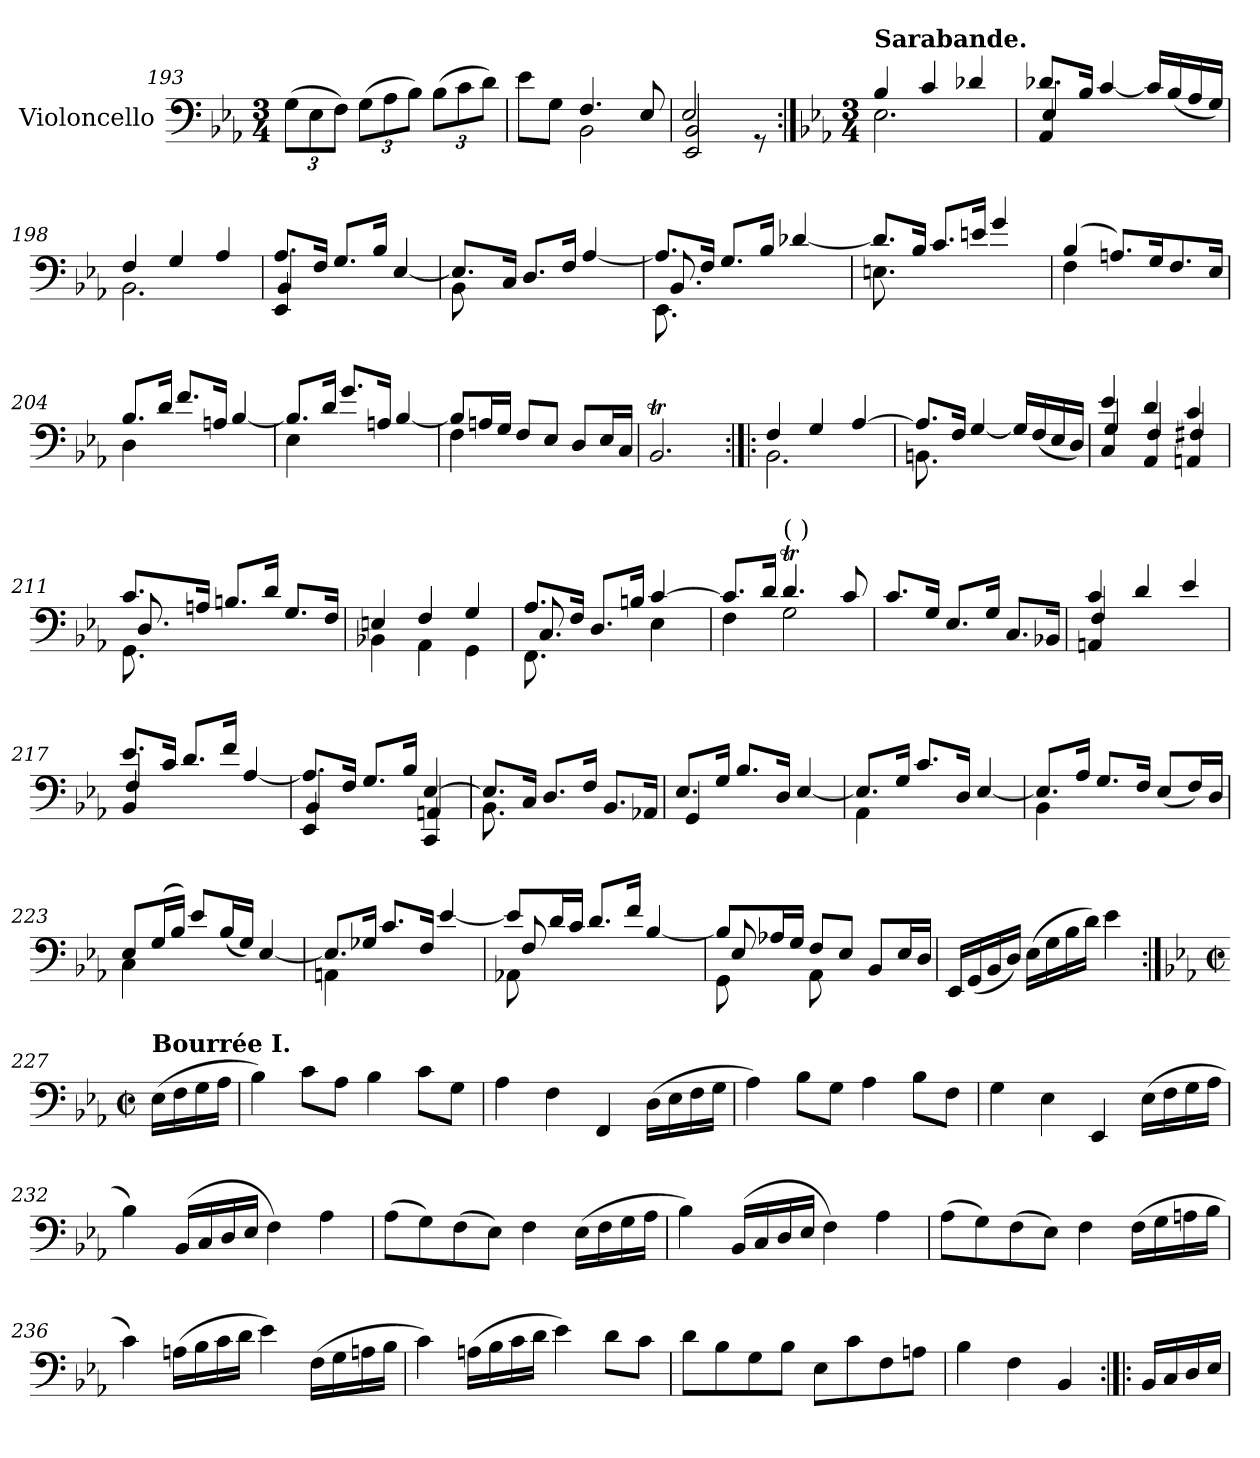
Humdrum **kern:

**kern
*part1
*staff1
*I"Violoncello
*I'Vc.
*clefF4
*k[b-e-a-]
*M3/4
*Xbrackettup
=193
(12G\L
12E-\
12F\J)
(12G\L
12A-\
12B-\J)
(12B-\L
12c\
12d\J)
=194
*^
8e-\L	4ryy
8G\J	.
4.F/	2BB-\
8E-/	.
=195	=195
*	*^
2E-/	2EE-/	2BB-/
8rGG	8ryy	8ryy
*v	*v	*v
!!LO:PB:g=z
=196:|!
*k[b-e-a-]
*M3/4
*MM56
*^
*	*^
!LO:TX:a:B:t=Sarabande.	!	!
*	*v	*v
4B-/	2.E-\
4c/	.
4d-X/	.
=197	=197
*	*^
8.d-X/L	4AA-/	4E-/
16B-/Jk	.	.
[4c/	2ryy	2ryy
16c/LL]	.	.
(16B-/	.	.
16A-/	.	.
16G/JJ)	.	.
*	*v	*v
=198	=198
4F/	2.BB-\
4G/	.
4A-/	.
=199	=199
*	*^
8.A-/L	4EE-/	4BB-/
16F/Jk	.	.
8.G/L	2ryy	2ryy
16B-/Jk	.	.
[4E-/	.	.
*	*v	*v
=200	=200
8.E-/L]	8BB-\
.	2ryy
16C/Jk	.
8.D/L	.
16F/Jk	.
[4A-/	.
.	8ryy
=201	=201
*	*^
8.A-/L]	8.EE-\	8.BB-/
16F/Jk	2ryy	2ryy
8.G/L	.	.
16B-/Jk	.	.
[4d-X/	.	.
.	16ryy	16ryy
*	*v	*v
!!LO:LB:g=z
=202	=202
8.d-/L]	8.En\
16B-/Jk	2ryy
8.c/L	.
16en/Jk	.
4g/	.
.	16ryy
=203	=203
(4B-/	4F\
8.An/L)	2ryy
16G/K	.
8.F/	.
16E-/Jk	.
=204	=204
8.B-/L	4D\
16d/Jk	.
8.f/L	2ryy
16An/Jk	.
[4B-/	.
=205	=205
8.B-/L]	4E-\
16d/Jk	.
8.g/L	2ryy
16An/Jk	.
[4B-/	.
=206	=206
8B-/L]	4F\
16An/L	.
16G/JJ	.
8F/L	2ryy
8E-/J	.
8D/L	.
16E-/L	.
16C/JJ	.
*v	*v
=207
2.BB-T/
=208:|!|:
*^
4F/	2.BB-\
4G/	.
[4A-/	.
!!LO:LB:g=z	!!
=209	=209
8.A-/L]	8.BBn\
16F/Jk	2ryy
[4G/	.
16G/LL]	.
(16F/	.
16E-/	.
16D/JJ)	16ryy
=210	=210
*	*^
4e-/	4C/	4G/
4d/	4AA-/	4F/
4c/	4AAn/	4F#X/
=211	=211	=211
8.c/L	8.GG\	8.D/
16An/Jk	2ryy	2ryy
8.Bn/L	.	.
16d/Jk	.	.
8.G/L	.	.
16F/Jk	16ryy	16ryy
*	*v	*v
=212	=212
4En/	4BB-X\
4F/	4AA-\
4G/	4GG\
=213	=213
*	*^
8.A-/L	8.FF\	8.C/
16F/Jk	16ryy	2ryy
8.D/L	8.ryy@	.
16Bn/Jk	16ryy@	.
[4c/	4E-\	.
.	.	16ryy
*	*v	*v
=214	=214
8.c/L]	4F\
16d/Jk	.
!LO:TX:a:t=(    )	!
4.dt/	2G\
8c/	.
*v	*v
=215
8.c/L
16G/Jk
8.E-/L
16G/Jk
8.C/L
16BB-X/Jk
!!LO:LB:g=z
=216
*^
*	*^
4c/	4AAn/	4F/
4d/	2ryy	2ryy
4e-/	.	.
=217	=217	=217
8.e-/L	4BB-/	4F/
16c/Jk	.	.
8.d/L	2ryy	2ryy
16f/Jk	.	.
[4A-/	.	.
=218	=218	=218
8.A-/L]	4EE-/	4BB-/
16F/Jk	.	.
8.G/L	4ryy	4ryy
16B-/Jk	.	.
[4E-/	4CC/	4AAn/
*	*v	*v
=219	=219
8.E-/L]	8.BB-\
16C/Jk	2ryy
8.D/L	.
16F/Jk	.
8.BB-/L	.
16AA-X/Jk	16ryy
=220	=220
8.E-/L	4GG/
16G/Jk	.
8.B-/L	2ryy
16D/Jk	.
[4E-/	.
=221	=221
8.E-/L]	4AA-\
16G/Jk	.
8.c/L	2ryy
16D/Jk	.
[4E-/	.
!!LO:LB:g=z	!!
=222	=222
8.E-/L]	4BB-\
16A-/Jk	.
8.G/L	2ryy
16F/Jk	.
(8E-/L	.
16F/L)	.
16D/JJ	.
=223	=223
8E-/L	4C\
(>16G/L	.
16B-/JJ)	.
8e-/L	2ryy
(16B-/L	.
16G/JJ)	.
[4E-/	.
=224	=224
8.E-/L]	4AAn\
16G-X/Jk	.
8.c/L	2ryy
16F/Jk	.
[4e-/	.
=225	=225
*	*^
8e-/L]	8AA-X\	8F/
16d/L	2ryy	2ryy
16c/JJ	.	.
8.d/L	.	.
16f/Jk	.	.
[4B-/	.	.
.	8ryy	8ryy
=226	=226	=226
8B-/L]	8GG\	8E-/
16A-X/L	8ryy	2ryy
16G/JJ	.	.
8F/L	8AA-\	.
8E-/J	4.ryy	.
8BB-/L	.	.
16E-/L	.	8ryy
16D/JJ	.	.
*v	*v	*v
=227
16EE-/LL
(16GG/
16BB-/
16D/JJ)
(16E-\LL
16G\
16B-\
16d\JJ)
4e-\
!!LO:LB:g=z
=227X5:|!
*k[b-e-a-]
*M2/2
*met(c|)
*MM120
!LO:TX:a:B:t=Bourrée I.
(16E-\LL
16F\
16G\
16A-\JJ
=228
4B-\)
8c\L
8A-\J
4B-\
8c\L
8G\J
=229
4A-\
4F\
4FF/
(16D\LL
16E-\
16F\
16G\JJ
=230
4A-\)
8B-\L
8G\J
4A-\
8B-\L
8F\J
=231
4G\
4E-\
4EE-/
(16E-\LL
16F\
16G\
16A-\JJ
!!LO:LB:g=z
=232
4B-\)
(16BB-/LL
16C/
16D/
16E-/JJ
4F\)
4A-\
=233
(8A-\L
8G\)
(8F\
8E-\J)
4F\
(16E-\LL
16F\
16G\
16A-\JJ
=234
4B-\)
(16BB-/LL
16C/
16D/
16E-/JJ
4F\)
4A-\
=235
(8A-\L
8G\)
(8F\
8E-\J)
4F\
(16F\LL
16G\
16An\
16B-\JJ
!!LO:LB:g=z
=236
4c\)
(16An\LL
16B-\
16c\
16d\JJ
4e-\)
(16F\LL
16G\
16An\
16B-\JJ
=237
4c\)
(16An\LL
16B-\
16c\
16d\JJ
4e-\)
8d\L
8c\J
=238
8d\L
8B-\
8G\
8B-\J
8E-\L
8c\
8F\
8An\J
=239
4B-\
4F\
4BB-/
!!LO:LB:g=z
=239X6:|!|:
16BB-/LL
16C/
16D/
16E-/JJ
=
*-
